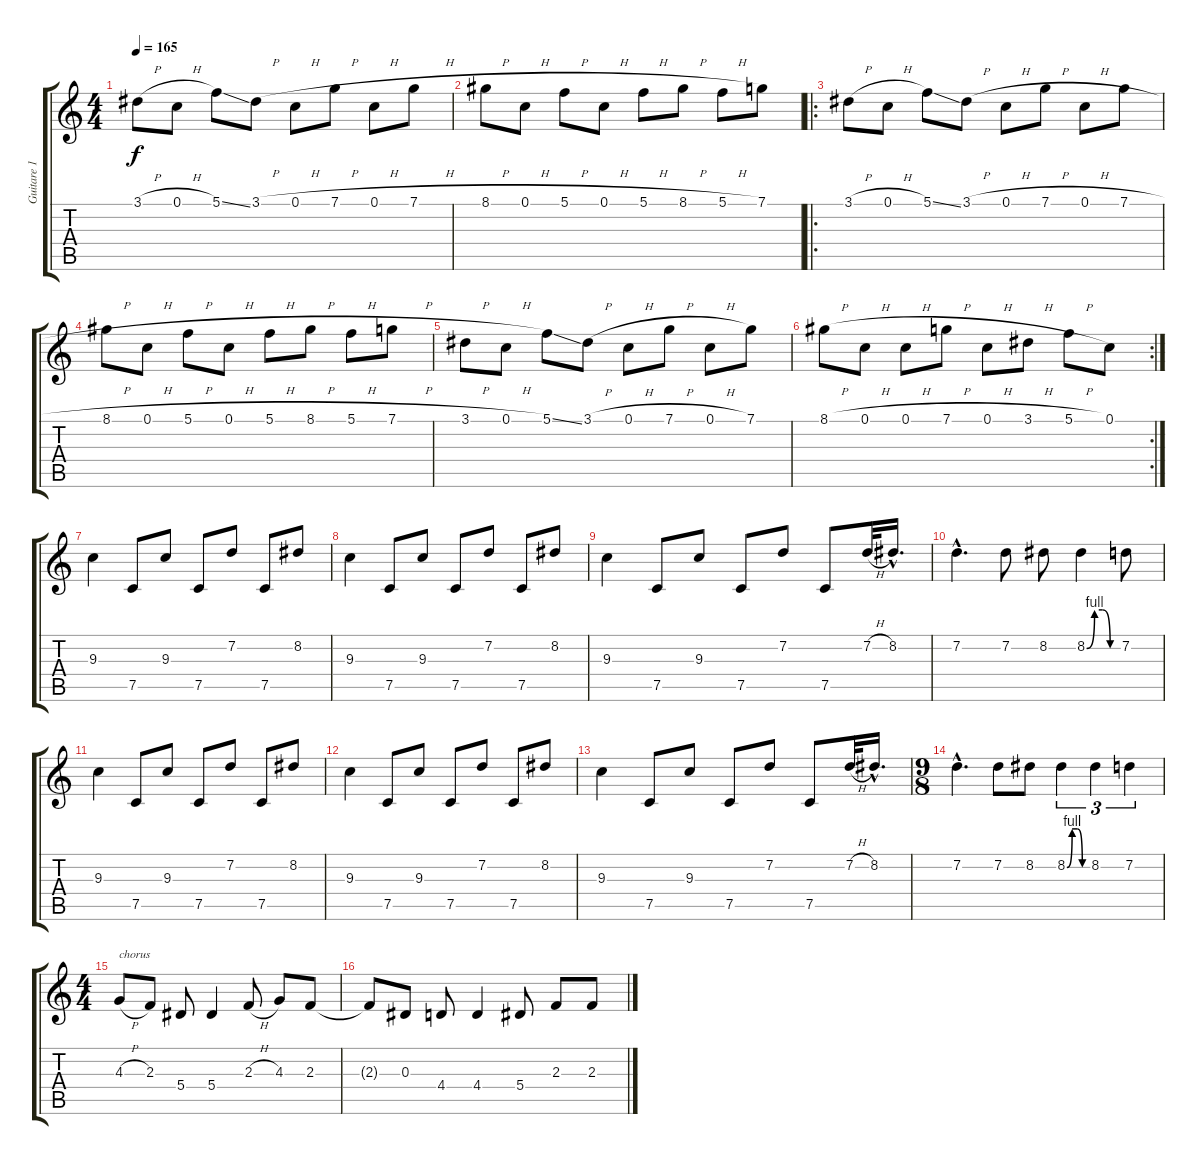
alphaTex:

\track ("Guitare 1" "Guitare 1") {instrument distortionguitar}
\staff {score tabs}
\tuning (C4 G3 Eb3 Bb2 F2 C2) {hide}
\ts (4 4)
\tempo 165
\clef g2
\ks c
3.1{h}.8{dy f} 0.1{h}.8 5.1{ss}.8 3.1{h}.8 0.1{h}.8 7.1{h}.8 0.1{h}.8 7.1{h}.8 |
8.1{h}.8 0.1{h}.8 5.1{h}.8 0.1{h}.8 5.1{h}.8 8.1{h}.8 5.1{h}.8 7.1.8 |
\ro
3.1{h}.8 0.1{h}.8 5.1{ss}.8 3.1{h}.8 0.1{h}.8 7.1{h}.8 0.1{h}.8 7.1{h}.8 |
8.1{h}.8 0.1{h}.8 5.1{h}.8 0.1{h}.8 5.1{h}.8 8.1{h}.8 5.1{h}.8 7.1{h}.8 |
3.1{h}.8 0.1{h}.8 5.1{ss}.8 3.1{h}.8 0.1{h}.8 7.1{h}.8 0.1{h}.8 7.1.8 |
\rc 2
8.1{h}.8 0.1{h}.8 0.1{h}.8 7.1{h}.8 0.1{h}.8 3.1{h}.8 5.1{h}.8 0.1.8 |
9.3.4 7.5.8 9.3.8 7.5.8 7.2.8 7.5.8 8.2.8 |
9.3.4 7.5.8 9.3.8 7.5.8 7.2.8 7.5.8 8.2.8 |
9.3.4 7.5.8 9.3.8 7.5.8 7.2.8 7.5.8 7.2{h}.32 8.2{hac}.16{d} |
7.2{hac}.4{d} 7.2.8 8.2.8 8.2{be (custom 0 0 15 4 30 4 45 0 60 0)}.4 7.2.8 |
9.3.4 7.5.8 9.3.8 7.5.8 7.2.8 7.5.8 8.2.8 |
9.3.4 7.5.8 9.3.8 7.5.8 7.2.8 7.5.8 8.2.8 |
9.3.4 7.5.8 9.3.8 7.5.8 7.2.8 7.5.8 7.2{h}.32 8.2{hac}.16{d} |
\ts (9 8)
7.2{hac}.4{d} 7.2.8 8.2.8 8.2{be (custom 0 0 15 4 30 4 45 0 60 0)}.4{tu (3 2)} 8.2.4{tu (3 2)} 7.2.4{tu (3 2)} |
\ts (4 4)
4.3{h}.8{txt "chorus"} 2.3.8 5.4.8 5.4.4 2.3{h}.8 4.3.8 2.3.8 |
2.3{t}.8 0.3.8 4.4.8 4.4.4 5.4.8 2.3.8 2.3.8
